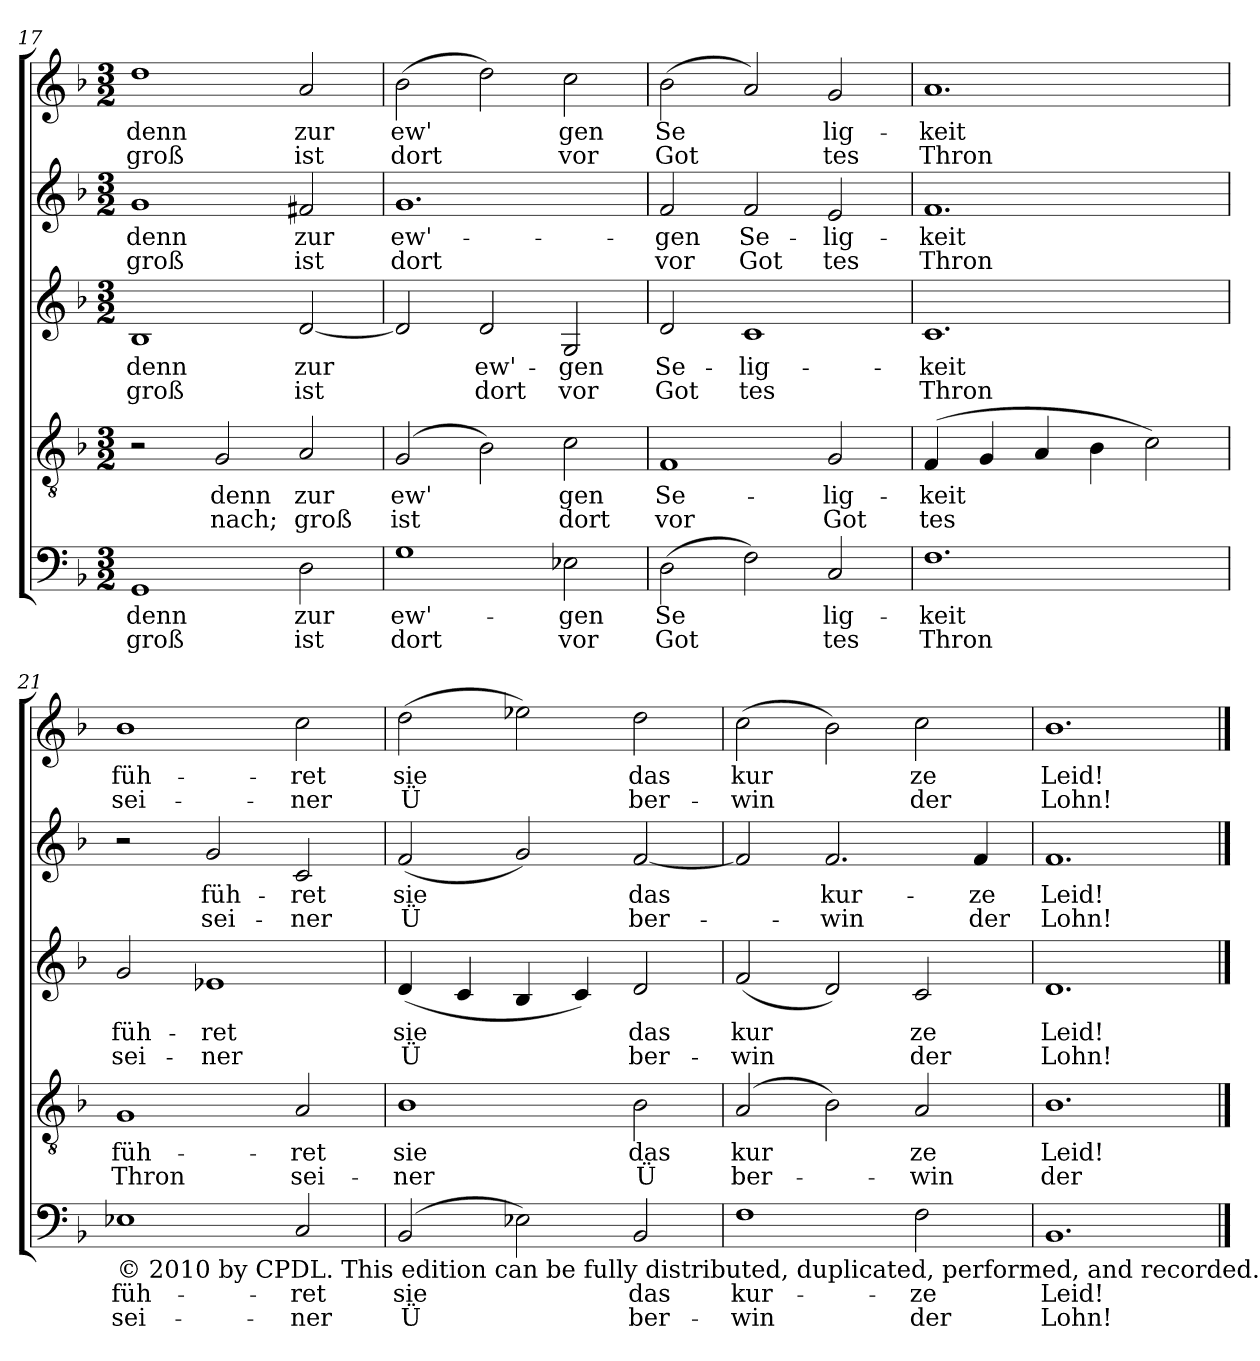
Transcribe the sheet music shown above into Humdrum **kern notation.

**kern	**text	**text	**kern	**text	**text	**kern	**text	**text	**kern	**text	**text	**kern	**text	**text
*part5	*part5	*part5	*part4	*part4	*part4	*part3	*part3	*part3	*part2	*part2	*part2	*part1	*part1	*part1
*staff5	*staff5	*staff5	*staff4	*staff4	*staff4	*staff3	*staff3	*staff3	*staff2	*staff2	*staff2	*staff1	*staff1	*staff1
*clefF4	*	*	*clefGv2	*	*	*clefG2	*	*	*clefG2	*	*	*clefG2	*	*
*k[b-]	*	*	*k[b-]	*	*	*k[b-]	*	*	*k[b-]	*	*	*k[b-]	*	*
*F:	*	*	*F:	*	*	*F:	*	*	*F:	*	*	*F:	*	*
*M3/2	*	*	*M3/2	*	*	*M3/2	*	*	*M3/2	*	*	*M3/2	*	*
=17	=17	=17	=17	=17	=17	=17	=17	=17	=17	=17	=17	=17	=17	=17
!	!LO:LY:b	!LO:LY:b	!	!	!	!	!LO:LY:b	!LO:LY:b	!	!LO:LY:b	!LO:LY:b	!	!LO:LY:b	!LO:LY:b
1GG	denn	groß	2r	.	.	1B-	denn	groß	1g	denn	groß	1dd	denn	groß
!	!	!	!	!LO:LY:b	!LO:LY:b	!	!	!	!	!	!	!	!	!
.	.	.	2G/	denn	nach;	.	.	.	.	.	.	.	.	.
!	!LO:LY:b	!LO:LY:b	!	!LO:LY:b	!LO:LY:b	!	!LO:LY:b	!LO:LY:b	!	!LO:LY:b	!LO:LY:b	!	!LO:LY:b	!LO:LY:b
2D\	zur	ist	2A/	zur	groß	[2d/	zur	ist	2f#X/	zur	ist	2a/	zur	ist
=18	=18	=18	=18	=18	=18	=18	=18	=18	=18	=18	=18	=18	=18	=18
!	!LO:LY:b	!LO:LY:b	!	!LO:LY:b	!LO:LY:b	!	!	!	!	!LO:LY:b	!LO:LY:b	!	!LO:LY:b	!LO:LY:b
1G	ew'-	dort	(<2G/	ew'	ist	2d/]	.	.	1.g	ew'-	dort	(>2b-\	ew'	dort
!	!	!	!	!	!	!	!LO:LY:b	!LO:LY:b	!	!	!	!	!	!
.	.	.	2B-\)	.	.	2d/	ew'-	dort	.	.	.	2dd\)	.	.
!	!LO:LY:b	!LO:LY:b	!	!LO:LY:b	!LO:LY:b	!	!LO:LY:b	!LO:LY:b	!	!	!	!	!LO:LY:b	!LO:LY:b
2E-X\	-gen	vor	2c\	gen	dort	2G/	-gen	vor	.	.	.	2cc\	gen	vor
!!LO:LB:g=z
=19	=19	=19	=19	=19	=19	=19	=19	=19	=19	=19	=19	=19	=19	=19
!	!LO:LY:b	!LO:LY:b	!	!LO:LY:b	!LO:LY:b	!	!LO:LY:b	!LO:LY:b	!	!LO:LY:b	!LO:LY:b	!	!LO:LY:b	!LO:LY:b
(>2D\	Se	Got	1F	Se-	vor	2d/	Se-	Got	2f/	-gen	vor	(<2b-\	Se	Got
!	!	!	!	!	!	!	!LO:LY:b	!LO:LY:b	!	!LO:LY:b	!LO:LY:b	!	!	!
2F\)	.	.	.	.	.	1c	-lig-	tes	2f/	Se-	Got	2a/)	.	.
!	!LO:LY:b	!LO:LY:b	!	!LO:LY:b	!LO:LY:b	!	!	!	!	!LO:LY:b	!LO:LY:b	!	!LO:LY:b	!LO:LY:b
2C/	lig-	tes	2G/	-lig-	Got	.	.	.	2e/	-lig-	tes	2g/	lig-	tes
=20	=20	=20	=20	=20	=20	=20	=20	=20	=20	=20	=20	=20	=20	=20
!	!LO:LY:b	!LO:LY:b	!	!LO:LY:b	!LO:LY:b	!	!LO:LY:b	!LO:LY:b	!	!LO:LY:b	!LO:LY:b	!	!LO:LY:b	!LO:LY:b
1.F	-keit	Thron	(>4F/	-keit	tes	1.c	-keit	Thron	1.f	-keit	Thron	1.a	-keit	Thron
.	.	.	4G/	.	.	.	.	.	.	.	.	.	.	.
.	.	.	4A/	.	.	.	.	.	.	.	.	.	.	.
.	.	.	4B-\	.	.	.	.	.	.	.	.	.	.	.
.	.	.	2c\)	.	.	.	.	.	.	.	.	.	.	.
=21	=21	=21	=21	=21	=21	=21	=21	=21	=21	=21	=21	=21	=21	=21
!LO:TX:b:t=© 2010 by CPDL. This edition can be fully distributed, duplicated, performed, and recorded. Edited by Juliane Claudi	!	!	!	!	!	!	!	!	!	!	!	!	!	!
!	!LO:LY:b	!LO:LY:b	!	!LO:LY:b	!LO:LY:b	!	!LO:LY:b	!LO:LY:b	!	!	!	!	!LO:LY:b	!LO:LY:b
1E-X	füh-	sei-	1G	füh-	Thron	2g/	füh-	sei-	2r	.	.	1b-	füh-	sei-
!	!	!	!	!	!	!	!LO:LY:b	!LO:LY:b	!	!LO:LY:b	!LO:LY:b	!	!	!
.	.	.	.	.	.	1e-X	-ret	-ner	2g/	füh-	sei-	.	.	.
!	!LO:LY:b	!LO:LY:b	!	!LO:LY:b	!LO:LY:b	!	!	!	!	!LO:LY:b	!LO:LY:b	!	!LO:LY:b	!LO:LY:b
2C/	-ret	-ner	2A/	-ret	sei-	.	.	.	2c/	-ret	-ner	2cc\	-ret	-ner
=22	=22	=22	=22	=22	=22	=22	=22	=22	=22	=22	=22	=22	=22	=22
!	!LO:LY:b	!LO:LY:b	!	!LO:LY:b	!LO:LY:b	!	!LO:LY:b	!LO:LY:b	!	!LO:LY:b	!LO:LY:b	!	!LO:LY:b	!LO:LY:b
(<2BB-/	sie	Ü	1B-	sie	-ner	(<4d/	sie	Ü	(<2f/	sie	Ü	(>2dd\	sie	Ü
.	.	.	.	.	.	4c/	.	.	.	.	.	.	.	.
2E-X\)	.	.	.	.	.	4B-/	.	.	2g/)	.	.	2ee-X\)	.	.
.	.	.	.	.	.	4c/)	.	.	.	.	.	.	.	.
!	!LO:LY:b	!LO:LY:b	!	!LO:LY:b	!LO:LY:b	!	!LO:LY:b	!LO:LY:b	!	!LO:LY:b	!LO:LY:b	!	!LO:LY:b	!LO:LY:b
2BB-/	das	ber-	2B-\	das	Ü	2d/	das	ber-	[2f/	das	ber-	2dd\	das	ber-
=23	=23	=23	=23	=23	=23	=23	=23	=23	=23	=23	=23	=23	=23	=23
!	!LO:LY:b	!LO:LY:b	!	!LO:LY:b	!LO:LY:b	!	!LO:LY:b	!LO:LY:b	!	!	!	!	!LO:LY:b	!LO:LY:b
1F	kur-	-win	(<2A/	kur	ber-	(<2f/	kur	-win	2f/]	.	.	(>2cc\	kur	-win
!	!	!	!	!	!	!	!	!	!	!LO:LY:b	!LO:LY:b	!	!	!
.	.	.	2B-\)	.	.	2d/)	.	.	2.f/	kur-	-win	2b-\)	.	.
!	!LO:LY:b	!LO:LY:b	!	!LO:LY:b	!LO:LY:b	!	!LO:LY:b	!LO:LY:b	!	!	!	!	!LO:LY:b	!LO:LY:b
2F\	-ze	der	2A/	ze	-win	2c/	ze	der	.	.	.	2cc\	ze	der
!	!	!	!	!	!	!	!	!	!	!LO:LY:b	!LO:LY:b	!	!	!
.	.	.	.	.	.	.	.	.	4f/	-ze	der	.	.	.
=24	=24	=24	=24	=24	=24	=24	=24	=24	=24	=24	=24	=24	=24	=24
!	!LO:LY:b	!LO:LY:b	!	!LO:LY:b	!LO:LY:b	!	!LO:LY:b	!LO:LY:b	!	!LO:LY:b	!LO:LY:b	!	!LO:LY:b	!LO:LY:b
1.BB-	Leid!	Lohn!	1.B-	Leid!	der	1.d	Leid!	Lohn!	1.f	Leid!	Lohn!	1.b-	Leid!	Lohn!
==	==	==	==	==	==	==	==	==	==	==	==	==	==	==
*-	*-	*-	*-	*-	*-	*-	*-	*-	*-	*-	*-	*-	*-	*-
